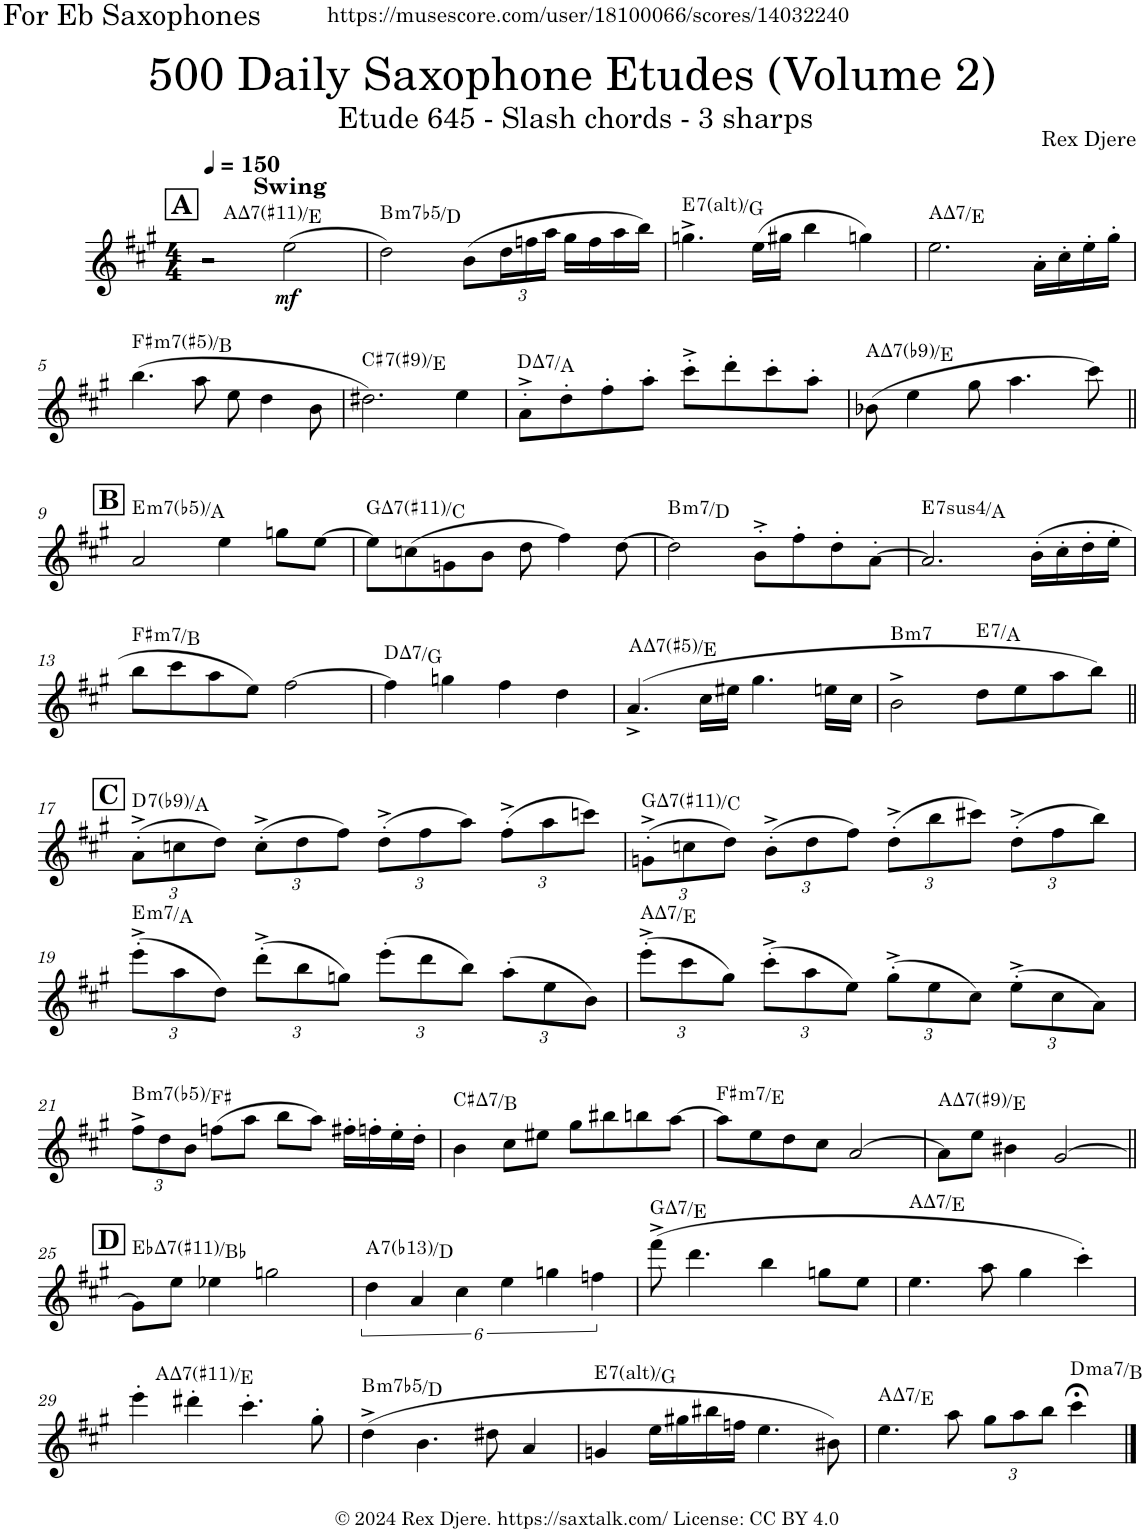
**kern	**dynam	**harte
*part1	*part1	*part1
*staff1	*staff1	*
*I"Alto Saxophone	*	*
*I'A. Sax.	*	*
*clefG2	*	*
*Trd5c9	*	*
*k[f#c#g#]	*	*
*M4/4	*	*
*MM150	*	*
!!LO:REH:place=s1:a:B:cj:fs=14:t=A
=1	=1	=1
!LO:TX:a:B:t=Swing	!	!LO:H:kt=7
2r	.	A:maj7(#11)/5
!	!LO:DY:b	!
(2ee\	mf	.
=2	=2	=2
!	!	!LO:H:kt=m7b5
2dd\)	.	B:hdim7/b3
(>8b\L	.	.
*Xbrackettup	*	*
24dd\L	.	.
24ffn\	.	.
24aa\JJ	.	.
16gg#\LL	.	.
16ff\	.	.
16aa\	.	.
16bb\JJ)	.	.
=3	=3	=3
!	!	!LO:H:kt=7
4.ggn^\	.	E:(3,b5,#5,b7,b9,#9)/b3
(16ee\LL	.	.
16gg#X\JJ	.	.
4bb\	.	.
4ggn\)	.	.
=4	=4	=4
!	!	!LO:H:kt=7
2.ee\	.	A:maj7/5
16a'\LL	.	.
16cc#'\	.	.
16ee'\	.	.
16gg#'\JJ	.	.
!!LO:LB:g=z
=5	=5	=5
!	!	!LO:H:kt=m7
(4.bb\	.	F#:(b3,#5,b7)/4
8aa\	.	.
8ee\	.	.
4dd\	.	.
8b\	.	.
=6	=6	=6
!	!	!LO:H:kt=7
2.dd#X\)	.	C#:7(#9)/b3
4ee\	.	.
=7	=7	=7
!	!	!LO:H:kt=7
8a'^\L	.	D:maj7/5
8dd'\	.	.
8ff#'\	.	.
8aa'\J	.	.
8ccc#'^\L	.	.
8ddd'\	.	.
8ccc#'\	.	.
8aa'\J	.	.
=8	=8	=8
!	!	!LO:H:kt=7
(8b-X\	.	A:maj7(b9)/5
4ee\	.	.
8gg#\	.	.
4.aa\	.	.
8ccc#\)	.	.
!!LO:LB:g=z
!!LO:REH:place=s1:a:B:cj:fs=14:t=B
=9||	=9||	=9||
!	!	!LO:H:kt=m7(b5)
2a/	.	E:hdim7/4
4ee\	.	.
8ggn\L	.	.
[8ee\J	.	.
=10	=10	=10
!	!	!LO:H:kt=7
8ee\L]	.	G:maj7(#11)/4
(8ccn\	.	.
8gn\	.	.
8b\J	.	.
8dd\	.	.
4ff#\)	.	.
[8dd\	.	.
=11	=11	=11
!	!	!LO:H:kt=m7
2dd\]	.	B:min7/b3
8b^'\L	.	.
8ff#'\	.	.
8dd'\	.	.
[8a'\J	.	.
=12	=12	=12
!	!	!LO:H:kt=74
2.a/]	.	E:sus4(7)/4
(16b'\LL	.	.
16cc#'\	.	.
16dd'\	.	.
16ee'\JJ	.	.
!!LO:LB:g=z
=13	=13	=13
!	!	!LO:H:kt=m7
8bb\L	.	F#:min7/4
8ccc#\	.	.
8aa\	.	.
8ee\J)	.	.
[2ff#\	.	.
=14	=14	=14
!	!	!LO:H:kt=7
4ff#\]	.	D:maj7/4
4ggn\	.	.
4ff#\	.	.
4dd\	.	.
=15	=15	=15
!	!	!LO:H:kt=7
(4.a^/	.	A:(3,#5,7)/5
16cc#\LL	.	.
16ee#X\JJ	.	.
4.gg#\	.	.
16een\LL	.	.
16cc#\JJ	.	.
=16	=16	=16
!	!	!LO:H:kt=m7
2b^\	.	B:min7
!	!	!LO:H:kt=7
8dd\L	.	E:7/4
8ee\	.	.
8aa\	.	.
8bb\J)	.	.
!!LO:LB:g=z
!!LO:REH:place=s1:a:B:cj:fs=14:t=C
=17||	=17||	=17||
!	!	!LO:H:kt=7
(12a'^\L	.	D:7(b9)/5
12ccn\	.	.
12dd\J)	.	.
(12cc'^\L	.	.
12dd\	.	.
12ff#\J)	.	.
(12dd'^\L	.	.
12ff#\	.	.
12aa\J)	.	.
(12ff#'^\L	.	.
12aa\	.	.
12cccn\J)	.	.
=18	=18	=18
!	!	!LO:H:kt=7
(12gn'^\L	.	G:maj7(#11)/4
12ccn\	.	.
12dd\J)	.	.
(12b'^\L	.	.
12dd\	.	.
12ff#\J)	.	.
(12dd'^\L	.	.
12bb\	.	.
12ccc#X\J)	.	.
(12dd'^\L	.	.
12ff#\	.	.
12bb\J)	.	.
!!LO:LB:g=z
=19	=19	=19
!	!	!LO:H:kt=m7
(12eee'^\L	.	E:min7/4
12aa\	.	.
12dd\J)	.	.
(12ddd'^\L	.	.
12bb\	.	.
12ggn\J)	.	.
(12eee'\L	.	.
12ddd\	.	.
12bb\J)	.	.
(12aa'\L	.	.
12ee\	.	.
12b\J)	.	.
=20	=20	=20
!	!	!LO:H:kt=7
(12eee'^\L	.	A:maj7/5
12ccc#\	.	.
12gg#\J)	.	.
(12ccc#'^\L	.	.
12aa\	.	.
12ee\J)	.	.
(12gg#'^\L	.	.
12ee\	.	.
12cc#\J)	.	.
(12ee'^\L	.	.
12cc#\	.	.
12a\J)	.	.
!!LO:LB:g=z
=21	=21	=21
!	!	!LO:H:kt=m7(b5)
12ff#^\L	.	B:hdim7/5
12dd\	.	.
12b\J	.	.
(8ffn\L	.	.
8aa\J	.	.
8bb\L	.	.
8aa\J)	.	.
16ff#X'\LL	.	.
16ffn'\	.	.
16ee'\	.	.
16dd'\JJ	.	.
=22	=22	=22
!	!	!LO:H:kt=7
4b\	.	C#:maj7/b7
8cc#\L	.	.
8ee#X\J	.	.
8gg#\L	.	.
8bb#X\	.	.
8bbn\	.	.
[8aa\J	.	.
=23	=23	=23
!	!	!LO:H:kt=m7
8aa\L]	.	F#:min7/b7
8ee\	.	.
8dd\	.	.
8cc#\J	.	.
[2a/	.	.
=24	=24	=24
!	!	!LO:H:kt=7
8a\L]	.	A:maj7(#9)/5
8ee\J	.	.
4b#X\	.	.
[2g#/	.	.
!!LO:LB:g=z
!!LO:REH:place=s1:a:B:cj:fs=14:t=D
=25||	=25||	=25||
!	!	!LO:H:kt=7
8g#\L]	.	Eb:maj7(#11)/5
8ee\J	.	.
4ee-X\	.	.
2ggn\	.	.
=26	=26	=26
*brackettup	*	*
!	!	!LO:H:kt=7
6dd\	.	A:7(b13)/4
6a/	.	.
6cc#\	.	.
6ee\	.	.
6ggn\	.	.
6ffn\	.	.
=27	=27	=27
!	!	!LO:H:kt=7
(8fff#^\	.	G:maj7/6
4.ddd\	.	.
4bb\	.	.
8ggn\L	.	.
8ee\J	.	.
=28	=28	=28
!	!	!LO:H:kt=7
4.ee\	.	A:maj7/5
8aa\	.	.
4gg#\	.	.
4ccc#'\)	.	.
!!LO:LB:g=z
=29	=29	=29
!	!	!LO:H:kt=7
4eee'\	.	A:maj7(#11)/5
4ddd#X'\	.	.
4.ccc#'\	.	.
8gg#'\	.	.
=30	=30	=30
!	!	!LO:H:kt=m7b5
(4dd^\	.	B:hdim7/b3
4.b\	.	.
8dd#X\	.	.
4a/	.	.
=31	=31	=31
!	!	!LO:H:kt=7
4gn/	.	E:(3,b5,#5,b7,b9,#9)/b3
16ee\LL	.	.
16gg#X\	.	.
16bb#X\	.	.
16ffn\JJ	.	.
4.ee\	.	.
8b#X\)	.	.
=32	=32	=32
!	!	!LO:H:kt=7
4.ee\	.	A:maj7/5
8aa\	.	.
*Xbrackettup	*	*
12gg#\L	.	.
12aa\	.	.
12bb\J	.	.
!	!	!LO:H:kt=ma7
4ccc#;<\	.	D:maj7/6
==	==	==
*-	*-	*-
